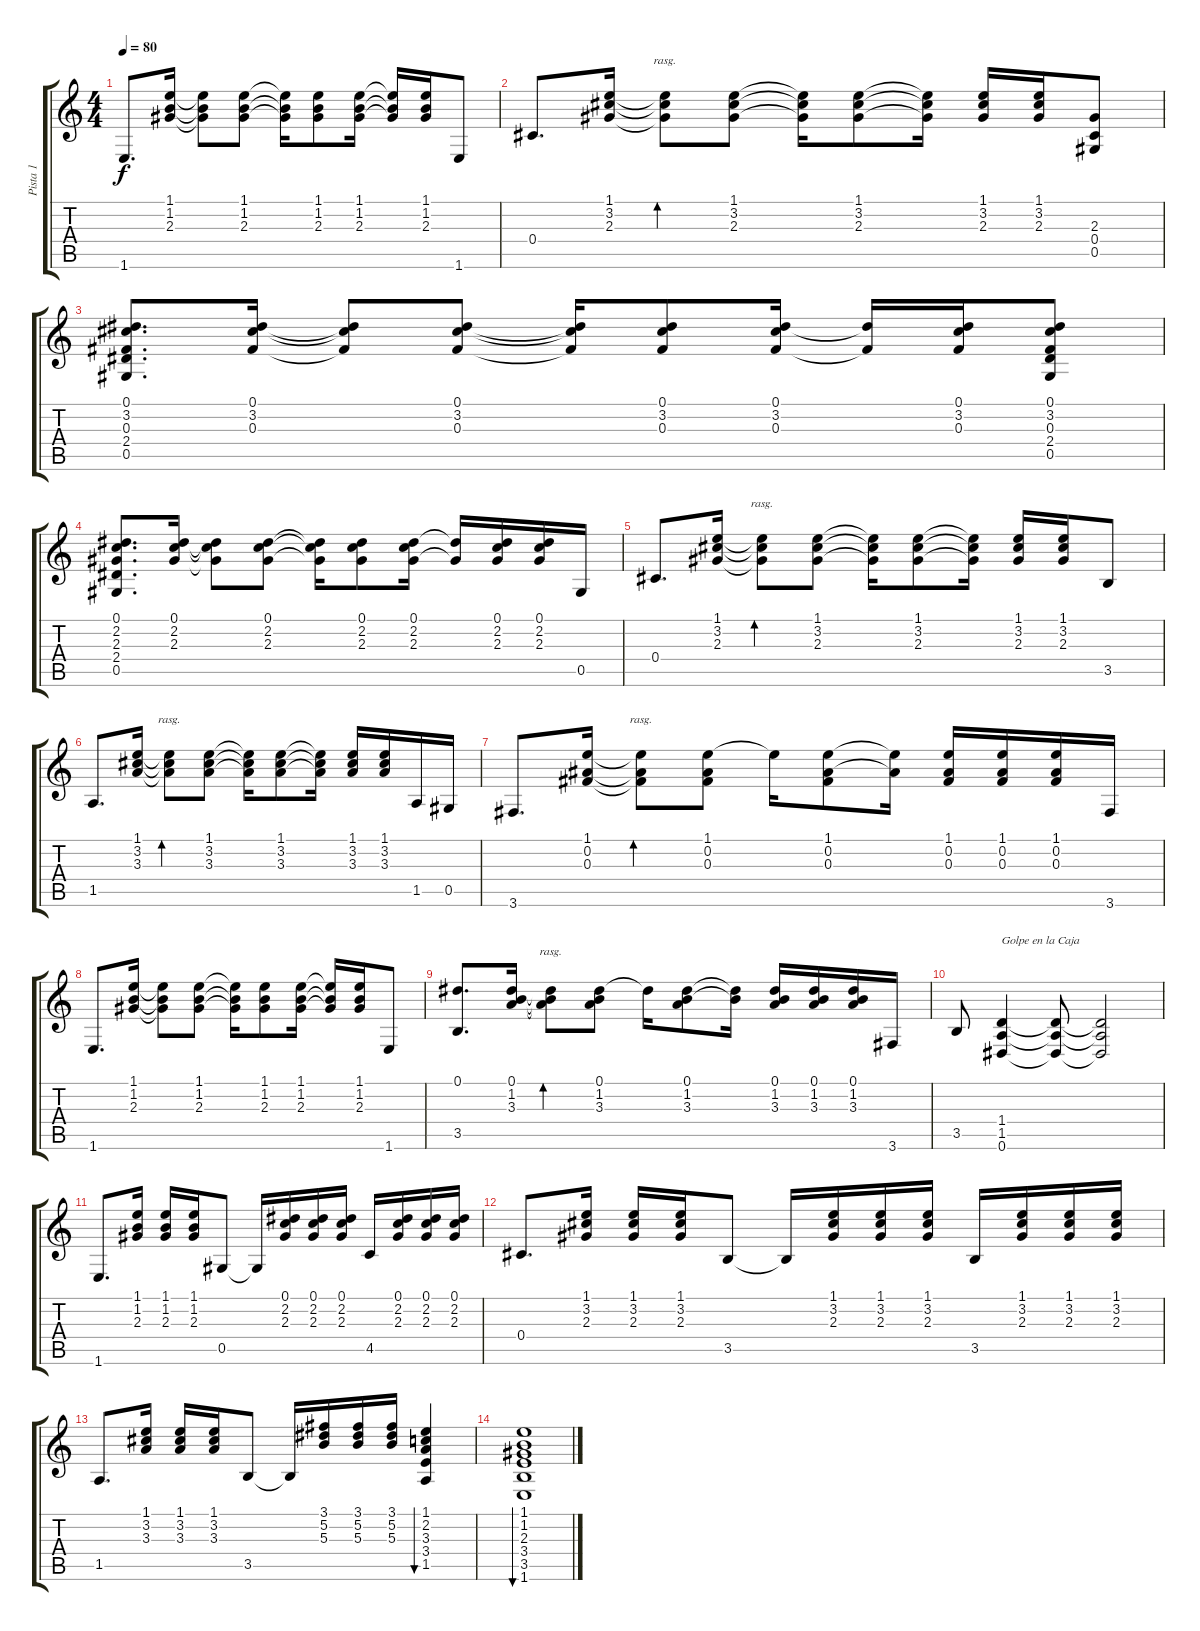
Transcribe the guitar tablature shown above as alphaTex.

\track ("Pista 1" "Pista 1") {instrument acousticguitarnylon}
\staff {score tabs}
\tuning (Eb4 Bb3 Gb3 Db3 Ab2 Eb2) {hide}
\ts (4 4)
\tempo 80
\clef g2
\ks c
1.6.8{d dy f} (1.1 1.2 2.3).16 (1.1{t} 1.2{t} 2.3{t}).8 (1.1 1.2 2.3).8 (1.1{t} 1.2{t} 2.3{t}).16 (1.1 1.2 2.3).8 (1.1 1.2 2.3).16 (1.1{t} 1.2{t} 2.3{t}).16 (1.1 1.2 2.3).16 1.6.8 |
0.4.8{d} (1.1 3.2 2.3).16 (1.1{t} 3.2{t} 2.3{t}).8{bd 30 rasg ii} (1.1 3.2 2.3).8 (1.1{t} 3.2{t} 2.3{t}).16 (1.1 3.2 2.3).8 (1.1{t} 3.2{t} 2.3{t}).16 (1.1 3.2 2.3).16 (1.1 3.2 2.3).16 (2.3 0.4 0.5).8 |
(0.1 3.2 0.3 2.4 0.5).8{d} (0.1 3.2 0.3).16 (0.1{t} 3.2{t} 0.3{t}).8 (0.1 3.2 0.3).8 (0.1{t} 3.2{t} 0.3{t}).16 (0.1 3.2 0.3).8 (0.1 3.2 0.3).16 (0.1{t} 0.3{t}).16 (0.1 3.2 0.3).16 (0.1 3.2 0.3 2.4 0.5).8 |
(0.1 2.2 2.3 2.4 0.5).8{d} (0.1 2.2 2.3).16 (0.1{t} 2.2{t} 2.3{t}).8 (0.1 2.2 2.3).8 (0.1{t} 2.2{t} 2.3{t}).16 (0.1 2.2 2.3).8 (0.1 2.2 2.3).16 (0.1{t} 2.3{t}).16 (0.1 2.2 2.3).16 (0.1 2.2 2.3).16 0.5.16 |
0.4.8{d} (1.1 3.2 2.3).16 (1.1{t} 3.2{t} 2.3{t}).8{bd 30 rasg ii} (1.1 3.2 2.3).8 (1.1{t} 3.2{t} 2.3{t}).16 (1.1 3.2 2.3).8 (1.1{t} 3.2{t} 2.3{t}).16 (1.1 3.2 2.3).16 (1.1 3.2 2.3).16 3.5.8 |
1.5.8{d} (1.1 3.2 3.3).16 (1.1{t} 3.2{t} 3.3{t}).8{bd 30 rasg ii} (1.1 3.2 3.3).8 (1.1{t} 3.2{t} 3.3{t}).16 (1.1 3.2 3.3).8 (1.1{t} 3.2{t} 3.3{t}).16 (1.1 3.2 3.3).16 (1.1 3.2 3.3).16 1.5.16 0.5.16 |
3.6.8{d} (1.1 0.2 0.3).16 (1.1{t} 0.2{t} 0.3{t}).8{bd 30 rasg ii} (1.1 0.2 0.3).8 1.1{t}.16 (1.1 0.2 0.3).8 (1.1{t} 0.2{t}).16 (1.1 0.2 0.3).16 (1.1 0.2 0.3).16 (1.1 0.2 0.3).16 3.6.16 |
1.6.8{d} (1.1 1.2 2.3).16 (1.1{t} 1.2{t} 2.3{t}).8 (1.1 1.2 2.3).8 (1.1{t} 1.2{t} 2.3{t}).16 (1.1 1.2 2.3).8 (1.1 1.2 2.3).16 (1.1{t} 1.2{t} 2.3{t}).16 (1.1 1.2 2.3).16 1.6.8 |
(0.1 3.5).8{d} (0.1 1.2 3.3).16 (0.1{t} 1.2{t} 3.3{t}).8{bd 30 rasg ii} (0.1 1.2 3.3).8 0.1{t}.16 (0.1 1.2 3.3).8 (0.1{t} 1.2{t}).16 (0.1 1.2 3.3).16 (0.1 1.2 3.3).16 (0.1 1.2 3.3).16 3.6.16 |
3.5.8 (1.4 1.5 0.6).4{txt "Golpe en la Caja" instrument woodblock} (1.4{t} 1.5{t} 0.6{t}).8 (1.4{t} 1.5{t} 0.6{t}).2 |
1.6.8{d instrument acousticguitarnylon} (1.1 1.2 2.3).16 (1.1 1.2 2.3).16 (1.1 1.2 2.3).16 0.5.8 0.5{t}.16 (0.1 2.2 2.3).16 (0.1 2.2 2.3).16 (0.1 2.2 2.3).16 4.5.16 (0.1 2.2 2.3).16 (0.1 2.2 2.3).16 (0.1 2.2 2.3).16 |
0.4.8{d} (1.1 3.2 2.3).16 (1.1 3.2 2.3).16 (1.1 3.2 2.3).16 3.5.8 3.5{t}.16 (1.1 3.2 2.3).16 (1.1 3.2 2.3).16 (1.1 3.2 2.3).16 3.5.16 (1.1 3.2 2.3).16 (1.1 3.2 2.3).16 (1.1 3.2 2.3).16 |
1.5.8{d} (1.1 3.2 3.3).16 (1.1 3.2 3.3).16 (1.1 3.2 3.3).16 3.5.8 3.5{t}.16 (3.1 5.2 5.3).16 (3.1 5.2 5.3).16 (3.1 5.2 5.3).16 (1.1 2.2 3.3 3.4 1.5).4{bu 60} |
(1.1 1.2 2.3 3.4 3.5 1.6).1{bu 60}
